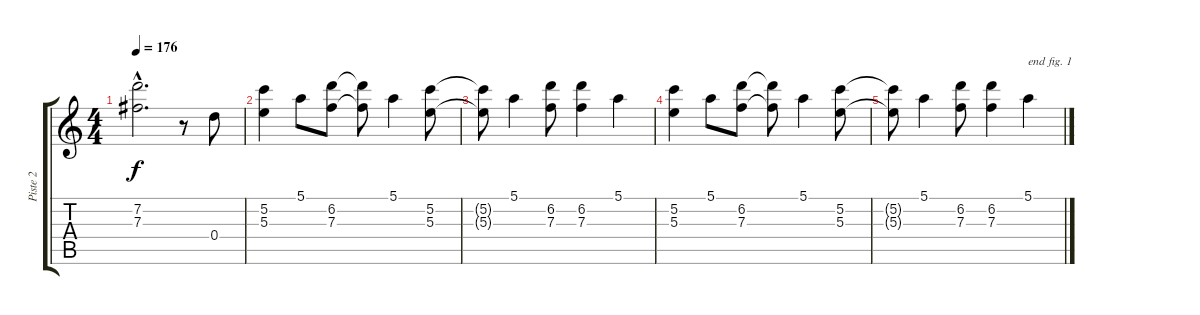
\track ("Piste 2" "Piste 2") {instrument acousticguitarnylon}
\staff {score tabs}
\tuning (E4 B3 G4 D4 A3 E3) {hide}
\ts (4 4)
\tempo 176
\clef g2
\ks c
(7.2{hac t} 7.3{hac t}).2{d dy f} r.8 0.4.8 |
(5.2 5.3).4 5.1.8 (6.2 7.3).8 (6.2{t} 7.3{t}).8 5.1.4 (5.2 5.3).8 |
(5.2{t} 5.3{t}).8 5.1.4 (6.2 7.3).8 (6.2 7.3).4 5.1.4 |
(5.2 5.3).4 5.1.8 (6.2 7.3).8 (6.2{t} 7.3{t}).8 5.1.4 (5.2 5.3).8 |
(5.2{t} 5.3{t}).8 5.1.4 (6.2 7.3).8 (6.2 7.3).4 5.1.4{txt "end fig. 1"}
